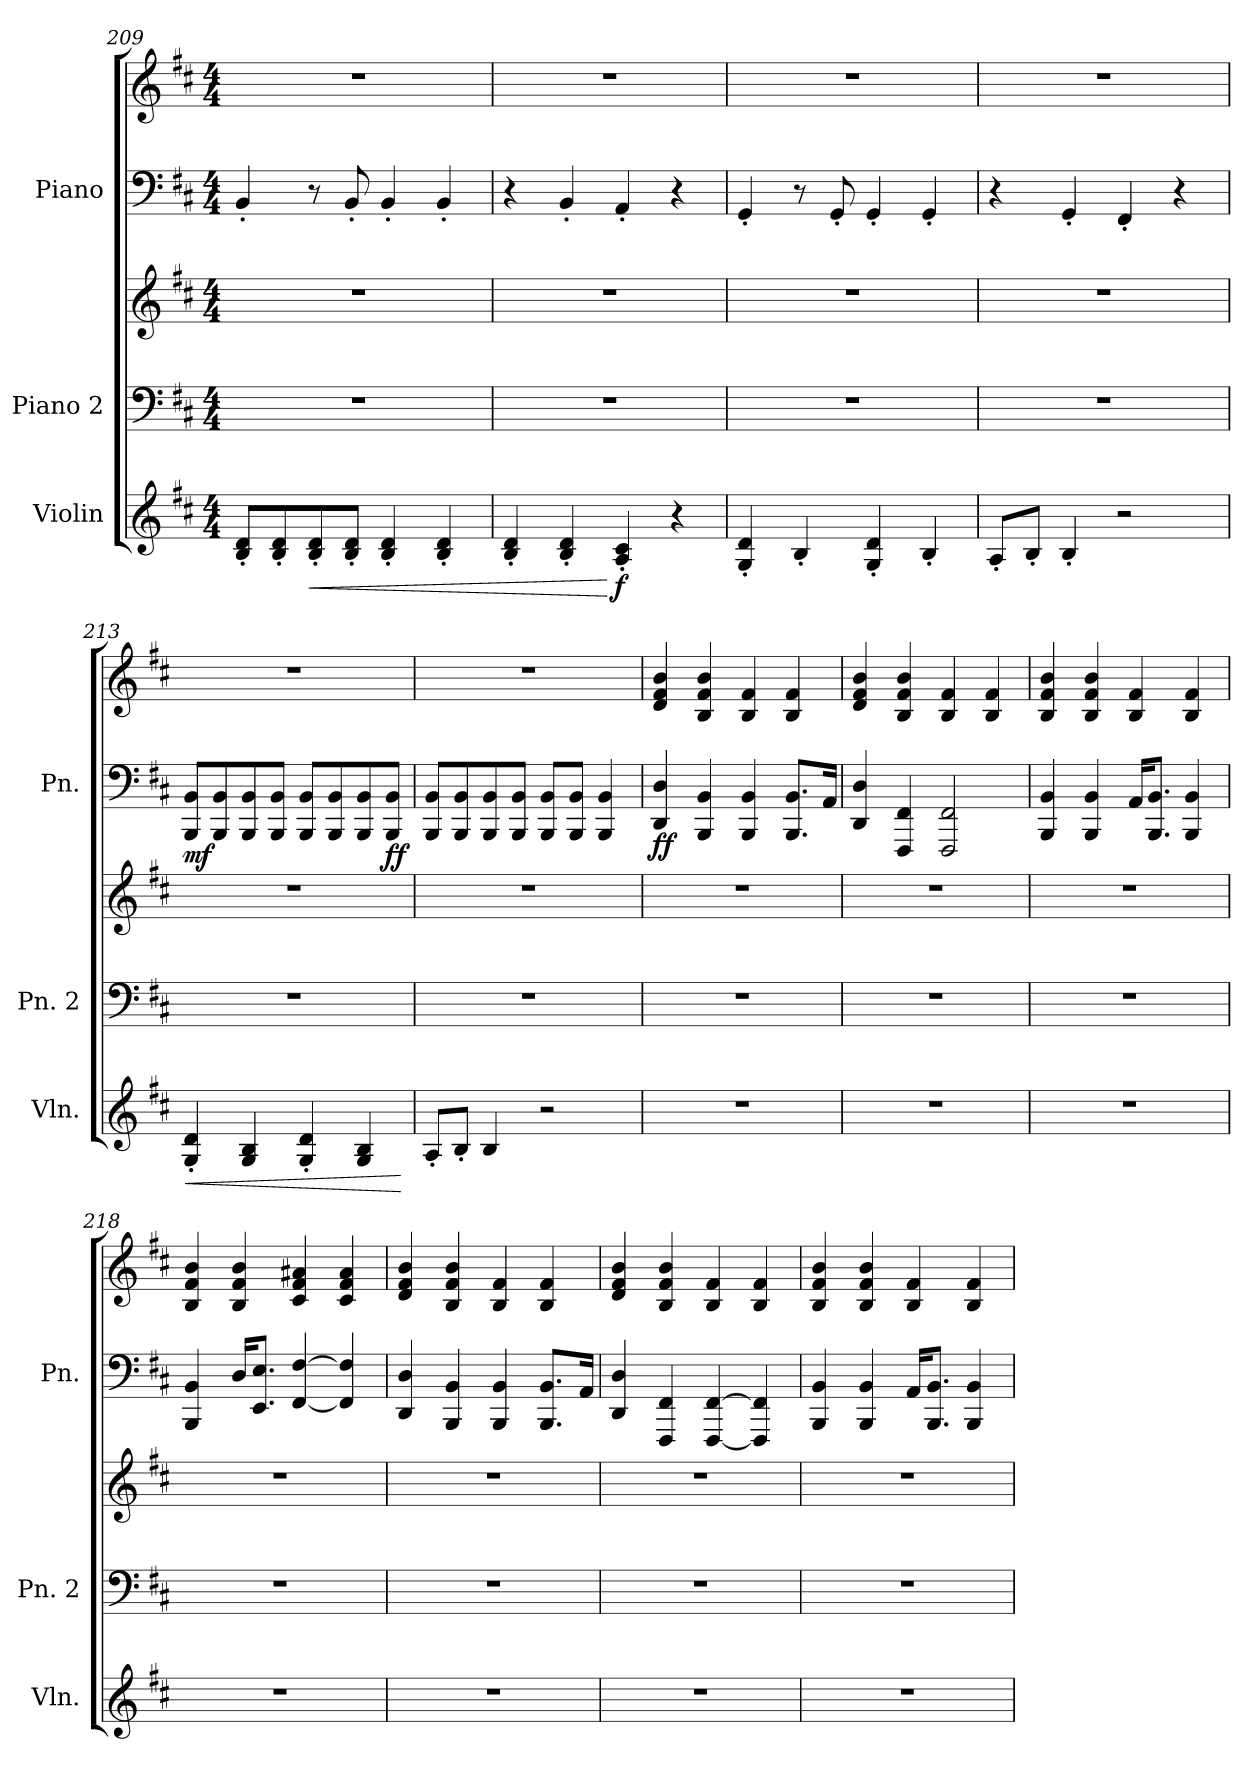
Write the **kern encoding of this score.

**kern	**dynam	**kern	**kern	**kern	**kern	**dynam
*part3	*part3	*part2	*part2	*part1	*part1	*part1
*staff5	*staff5	*staff4	*staff3	*staff2	*staff1	*staff1/2
*I"Violin	*	*I"Piano 2	*	*I"Piano	*	*
*I'Vln.	*	*I'Pn. 2	*	*I'Pn.	*	*
*clefG2	*	*clefF4	*clefG2	*clefF4	*clefG2	*
*k[f#c#]	*	*k[f#c#]	*k[f#c#]	*k[f#c#]	*k[f#c#]	*
*M4/4	*	*M4/4	*M4/4	*M4/4	*M4/4	*
=209	=209	=209	=209	=209	=209	=209
8B/' 8d/'L	.	1r	1r	4BB'/	1r	.
8B/' 8d/'	.	.	.	.	.	.
!	!LO:HP:b	!	!	!	!	!
8B/' 8d/'	<	.	.	8r	.	.
8B/' 8d/'J	.	.	.	8BB'/	.	.
4B/' 4d/'	.	.	.	4BB'/	.	.
4B/' 4d/'	.	.	.	4BB'/	.	.
=210	=210	=210	=210	=210	=210	=210
4B/' 4d/'	.	1r	1r	4r	1r	.
4B/' 4d/'	.	.	.	4BB'/	.	.
!	!LO:DY:n=1:b	!	!	!	!	!
4A/' 4c#/'	[ f	.	.	4AA'/	.	.
4r	.	.	.	4r	.	.
=211	=211	=211	=211	=211	=211	=211
4G/' 4d/'	.	1r	1r	4GG'/	1r	.
4B'/	.	.	.	8r	.	.
.	.	.	.	8GG'/	.	.
4G/' 4d/'	.	.	.	4GG'/	.	.
4B'/	.	.	.	4GG'/	.	.
=212	=212	=212	=212	=212	=212	=212
8A'/L	.	1r	1r	4r	1r	.
8B'/J	.	.	.	.	.	.
4B'/	.	.	.	4GG'/	.	.
2r	.	.	.	4FF#'/	.	.
.	.	.	.	4r	.	.
!!LO:LB:g=z
=213	=213	=213	=213	=213	=213	=213
!	!LO:HP:b	!	!	!	!	!LO:DY:b=2
4G/' 4d/'	<	1r	1r	8BBB/ 8BB/L	1r	mf
.	.	.	.	8BBB/ 8BB/	.	.
4G/ 4B/	.	.	.	8BBB/ 8BB/	.	.
.	.	.	.	8BBB/ 8BB/J	.	.
4G/' 4d/'	.	.	.	8BBB/ 8BB/L	.	.
.	.	.	.	8BBB/ 8BB/	.	.
4G/ 4B/	.	.	.	8BBB/ 8BB/	.	.
!	!	!	!	!	!	!LO:DY:b=2
.	.	.	.	8BBB/ 8BB/J	.	ff
.	[	.	.	.	.	.
=214	=214	=214	=214	=214	=214	=214
8A'/L	.	1r	1r	8BBB/ 8BB/L	1r	.
8B'/J	.	.	.	8BBB/ 8BB/	.	.
4B/	.	.	.	8BBB/ 8BB/	.	.
.	.	.	.	8BBB/ 8BB/J	.	.
2r	.	.	.	8BBB/ 8BB/L	.	.
.	.	.	.	8BBB/ 8BB/J	.	.
.	.	.	.	4BBB/ 4BB/	.	.
=215	=215	=215	=215	=215	=215	=215
!	!	!	!	!	!	!LO:DY:b=2
1r	.	1r	1r	4DD/ 4D/	4d/ 4f#/ 4b/	ff
.	.	.	.	4BBB/ 4BB/	4B/ 4f#/ 4b/	.
.	.	.	.	4BBB/ 4BB/	4B/ 4f#/	.
.	.	.	.	8.BBB/ 8.BB/L	4B/ 4f#/	.
.	.	.	.	16AA/Jk	.	.
=216	=216	=216	=216	=216	=216	=216
1r	.	1r	1r	4DD/ 4D/	4d/ 4f#/ 4b/	.
.	.	.	.	4FFF#/ 4FF#/	4B/ 4f#/ 4b/	.
.	.	.	.	2FFF#/ 2FF#/	4B/ 4f#/	.
.	.	.	.	.	4B/ 4f#/	.
=217	=217	=217	=217	=217	=217	=217
1r	.	1r	1r	4BBB/ 4BB/	4B/ 4f#/ 4b/	.
.	.	.	.	4BBB/ 4BB/	4B/ 4f#/ 4b/	.
.	.	.	.	16AA/KL	4B/ 4f#/	.
.	.	.	.	8.BBB/ 8.BB/J	.	.
.	.	.	.	4BBB/ 4BB/	4B/ 4f#/	.
!!LO:LB:g=z
=218	=218	=218	=218	=218	=218	=218
1r	.	1r	1r	4BBB/ 4BB/	4B/ 4f#/ 4b/	.
.	.	.	.	16D/KL	4B/ 4f#/ 4b/	.
.	.	.	.	8.EE/ 8.E/J	.	.
.	.	.	.	[4FF#/ [4F#/	4c#/ 4f#/ 4a#X/	.
.	.	.	.	4FF#/] 4F#/]	4c#/ 4f#/ 4a#/	.
=219	=219	=219	=219	=219	=219	=219
1r	.	1r	1r	4DD/ 4D/	4d/ 4f#/ 4b/	.
.	.	.	.	4BBB/ 4BB/	4B/ 4f#/ 4b/	.
.	.	.	.	4BBB/ 4BB/	4B/ 4f#/	.
.	.	.	.	8.BBB/ 8.BB/L	4B/ 4f#/	.
.	.	.	.	16AA/Jk	.	.
=220	=220	=220	=220	=220	=220	=220
1r	.	1r	1r	4DD/ 4D/	4d/ 4f#/ 4b/	.
.	.	.	.	4FFF#/ 4FF#/	4B/ 4f#/ 4b/	.
.	.	.	.	[4FFF#/ [4FF#/	4B/ 4f#/	.
.	.	.	.	4FFF#/] 4FF#/]	4B/ 4f#/	.
=221	=221	=221	=221	=221	=221	=221
1r	.	1r	1r	4BBB/ 4BB/	4B/ 4f#/ 4b/	.
.	.	.	.	4BBB/ 4BB/	4B/ 4f#/ 4b/	.
.	.	.	.	16AA/KL	4B/ 4f#/	.
.	.	.	.	8.BBB/ 8.BB/J	.	.
.	.	.	.	4BBB/ 4BB/	4B/ 4f#/	.
=	=	=	=	=	=	=
*-	*-	*-	*-	*-	*-	*-
